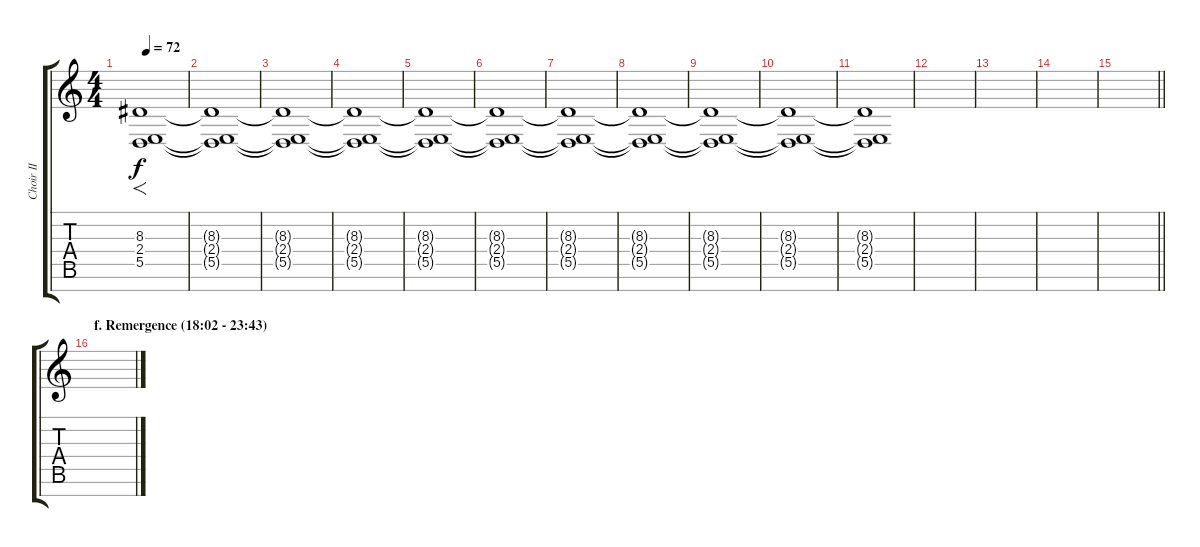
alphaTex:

\track ("Choir II" "Choir II") {instrument choiraahs}
\staff {score tabs}
\tuning (E4 B3 G3 D3 A2 E2 B1) {hide}
\ts (4 4)
\tempo 72
\clef g2
\ks c
(8.3 2.4 5.5).1{f dy f} |
(8.3{t} 2.4{t} 5.5{t}).1 |
(8.3{t} 2.4{t} 5.5{t}).1 |
(8.3{t} 2.4{t} 5.5{t}).1 |
(8.3{t} 2.4{t} 5.5{t}).1 |
(8.3{t} 2.4{t} 5.5{t}).1 |
(8.3{t} 2.4{t} 5.5{t}).1 |
(8.3{t} 2.4{t} 5.5{t}).1 |
(8.3{t} 2.4{t} 5.5{t}).1 |
(8.3{t} 2.4{t} 5.5{t}).1 |
(8.3{t} 2.4{t} 5.5{t}).1 |
|
|
|
\barLineRight lightlight
|
\section ("" "f. Remergence (18:02 - 23:43) ")
